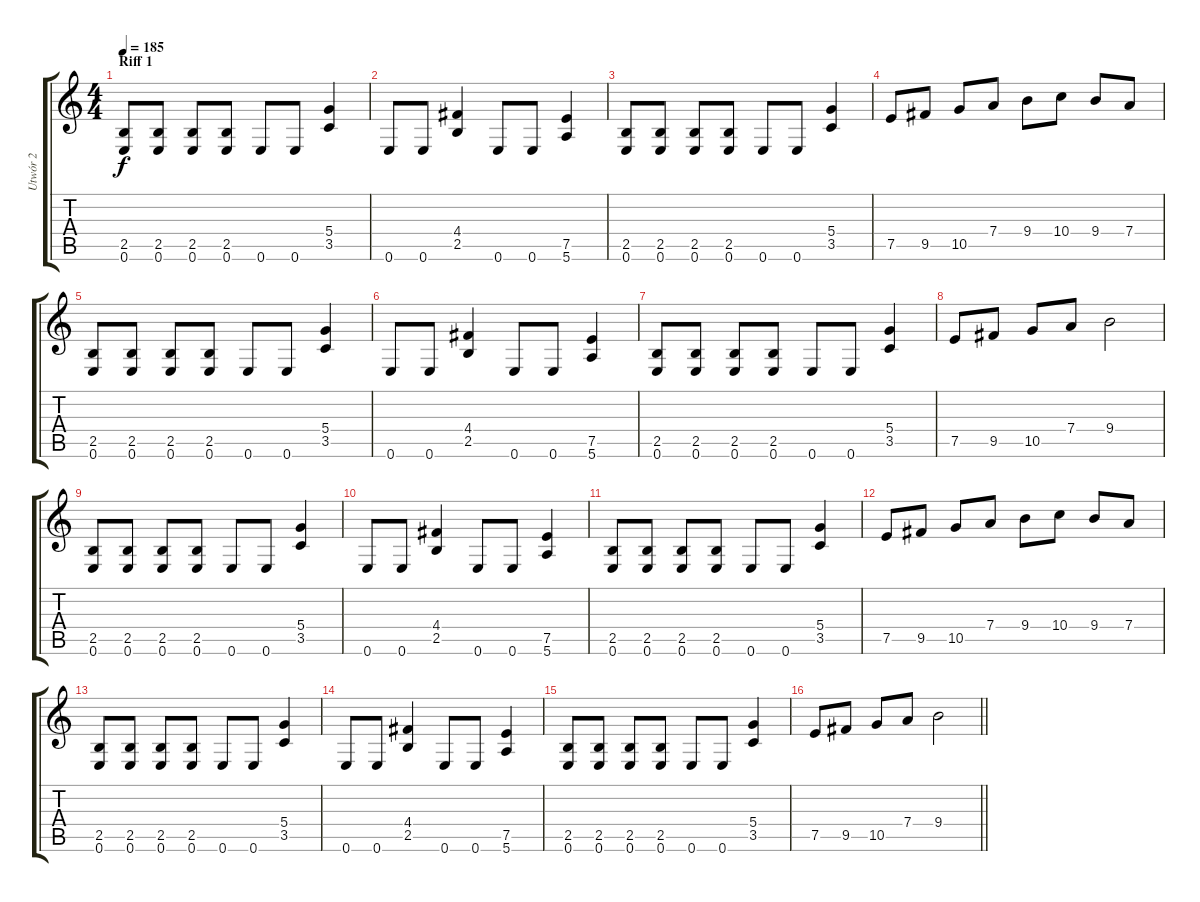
\track ("Utwór 2" "Utwór 2") {instrument overdrivenguitar}
\staff {score tabs}
\tuning (E4 B3 G3 D3 A2 E2) {hide}
\ts (4 4)
\section ("" "Riff 1")
\tempo 185
\clef g2
\ks c
(2.5 0.6).8{dy f} (2.5 0.6).8 (2.5 0.6).8 (2.5 0.6).8 0.6.8 0.6.8 (5.4 3.5).4 |
0.6.8 0.6.8 (4.4 2.5).4 0.6.8 0.6.8 (7.5 5.6).4 |
(2.5 0.6).8 (2.5 0.6).8 (2.5 0.6).8 (2.5 0.6).8 0.6.8 0.6.8 (5.4 3.5).4 |
7.5.8 9.5.8 10.5.8 7.4.8 9.4.8 10.4.8 9.4.8 7.4.8 |
(2.5 0.6).8 (2.5 0.6).8 (2.5 0.6).8 (2.5 0.6).8 0.6.8 0.6.8 (5.4 3.5).4 |
0.6.8 0.6.8 (4.4 2.5).4 0.6.8 0.6.8 (7.5 5.6).4 |
(2.5 0.6).8 (2.5 0.6).8 (2.5 0.6).8 (2.5 0.6).8 0.6.8 0.6.8 (5.4 3.5).4 |
7.5.8 9.5.8 10.5.8 7.4.8 9.4.2 |
(2.5 0.6).8 (2.5 0.6).8 (2.5 0.6).8 (2.5 0.6).8 0.6.8 0.6.8 (5.4 3.5).4 |
0.6.8 0.6.8 (4.4 2.5).4 0.6.8 0.6.8 (7.5 5.6).4 |
(2.5 0.6).8 (2.5 0.6).8 (2.5 0.6).8 (2.5 0.6).8 0.6.8 0.6.8 (5.4 3.5).4 |
7.5.8 9.5.8 10.5.8 7.4.8 9.4.8 10.4.8 9.4.8 7.4.8 |
(2.5 0.6).8 (2.5 0.6).8 (2.5 0.6).8 (2.5 0.6).8 0.6.8 0.6.8 (5.4 3.5).4 |
0.6.8 0.6.8 (4.4 2.5).4 0.6.8 0.6.8 (7.5 5.6).4 |
(2.5 0.6).8 (2.5 0.6).8 (2.5 0.6).8 (2.5 0.6).8 0.6.8 0.6.8 (5.4 3.5).4 |
\barLineRight lightlight
7.5.8 9.5.8 10.5.8 7.4.8 9.4.2
